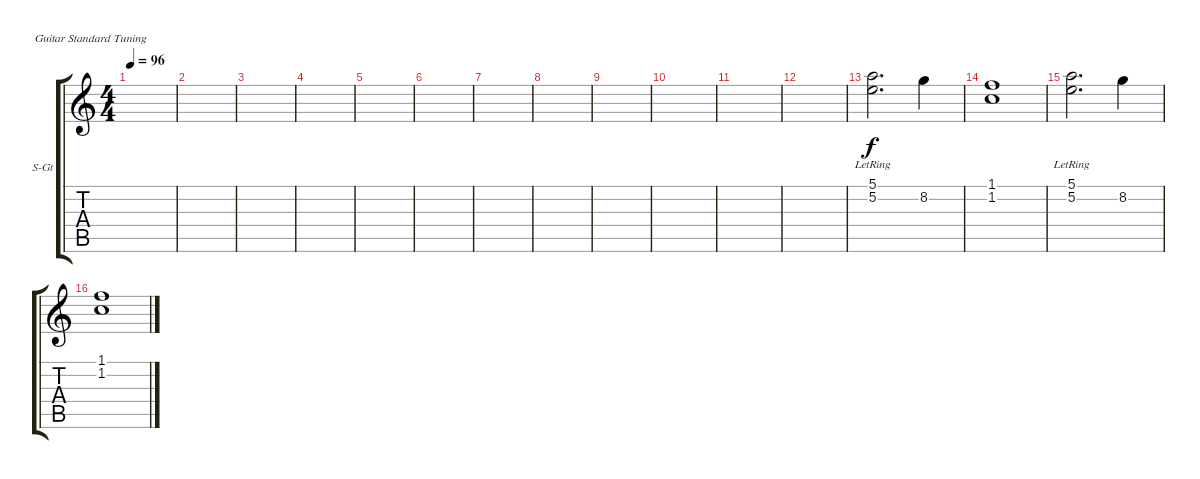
\defaultSystemsLayout 4
\bracketExtendMode groupsimilarinstruments
\firstSystemTrackNameOrientation horizontal
\otherSystemsTrackNameOrientation horizontal
\track ("Backing Vox" "S-Gt") {instrument acousticguitarsteel}
\staff {score tabs}
\tuning (E4 B3 G3 D3 A2 E2)
\ts (4 4)
\tempo 96
\clef g2
\ks c
|
|
|
|
|
|
|
|
|
|
|
|
(5.1{lr} 5.2{lr}).2{d} 8.2.4 |
(1.1 1.2).1 |
(5.1{lr} 5.2{lr}).2{d} 8.2.4 |
(1.1 1.2).1
